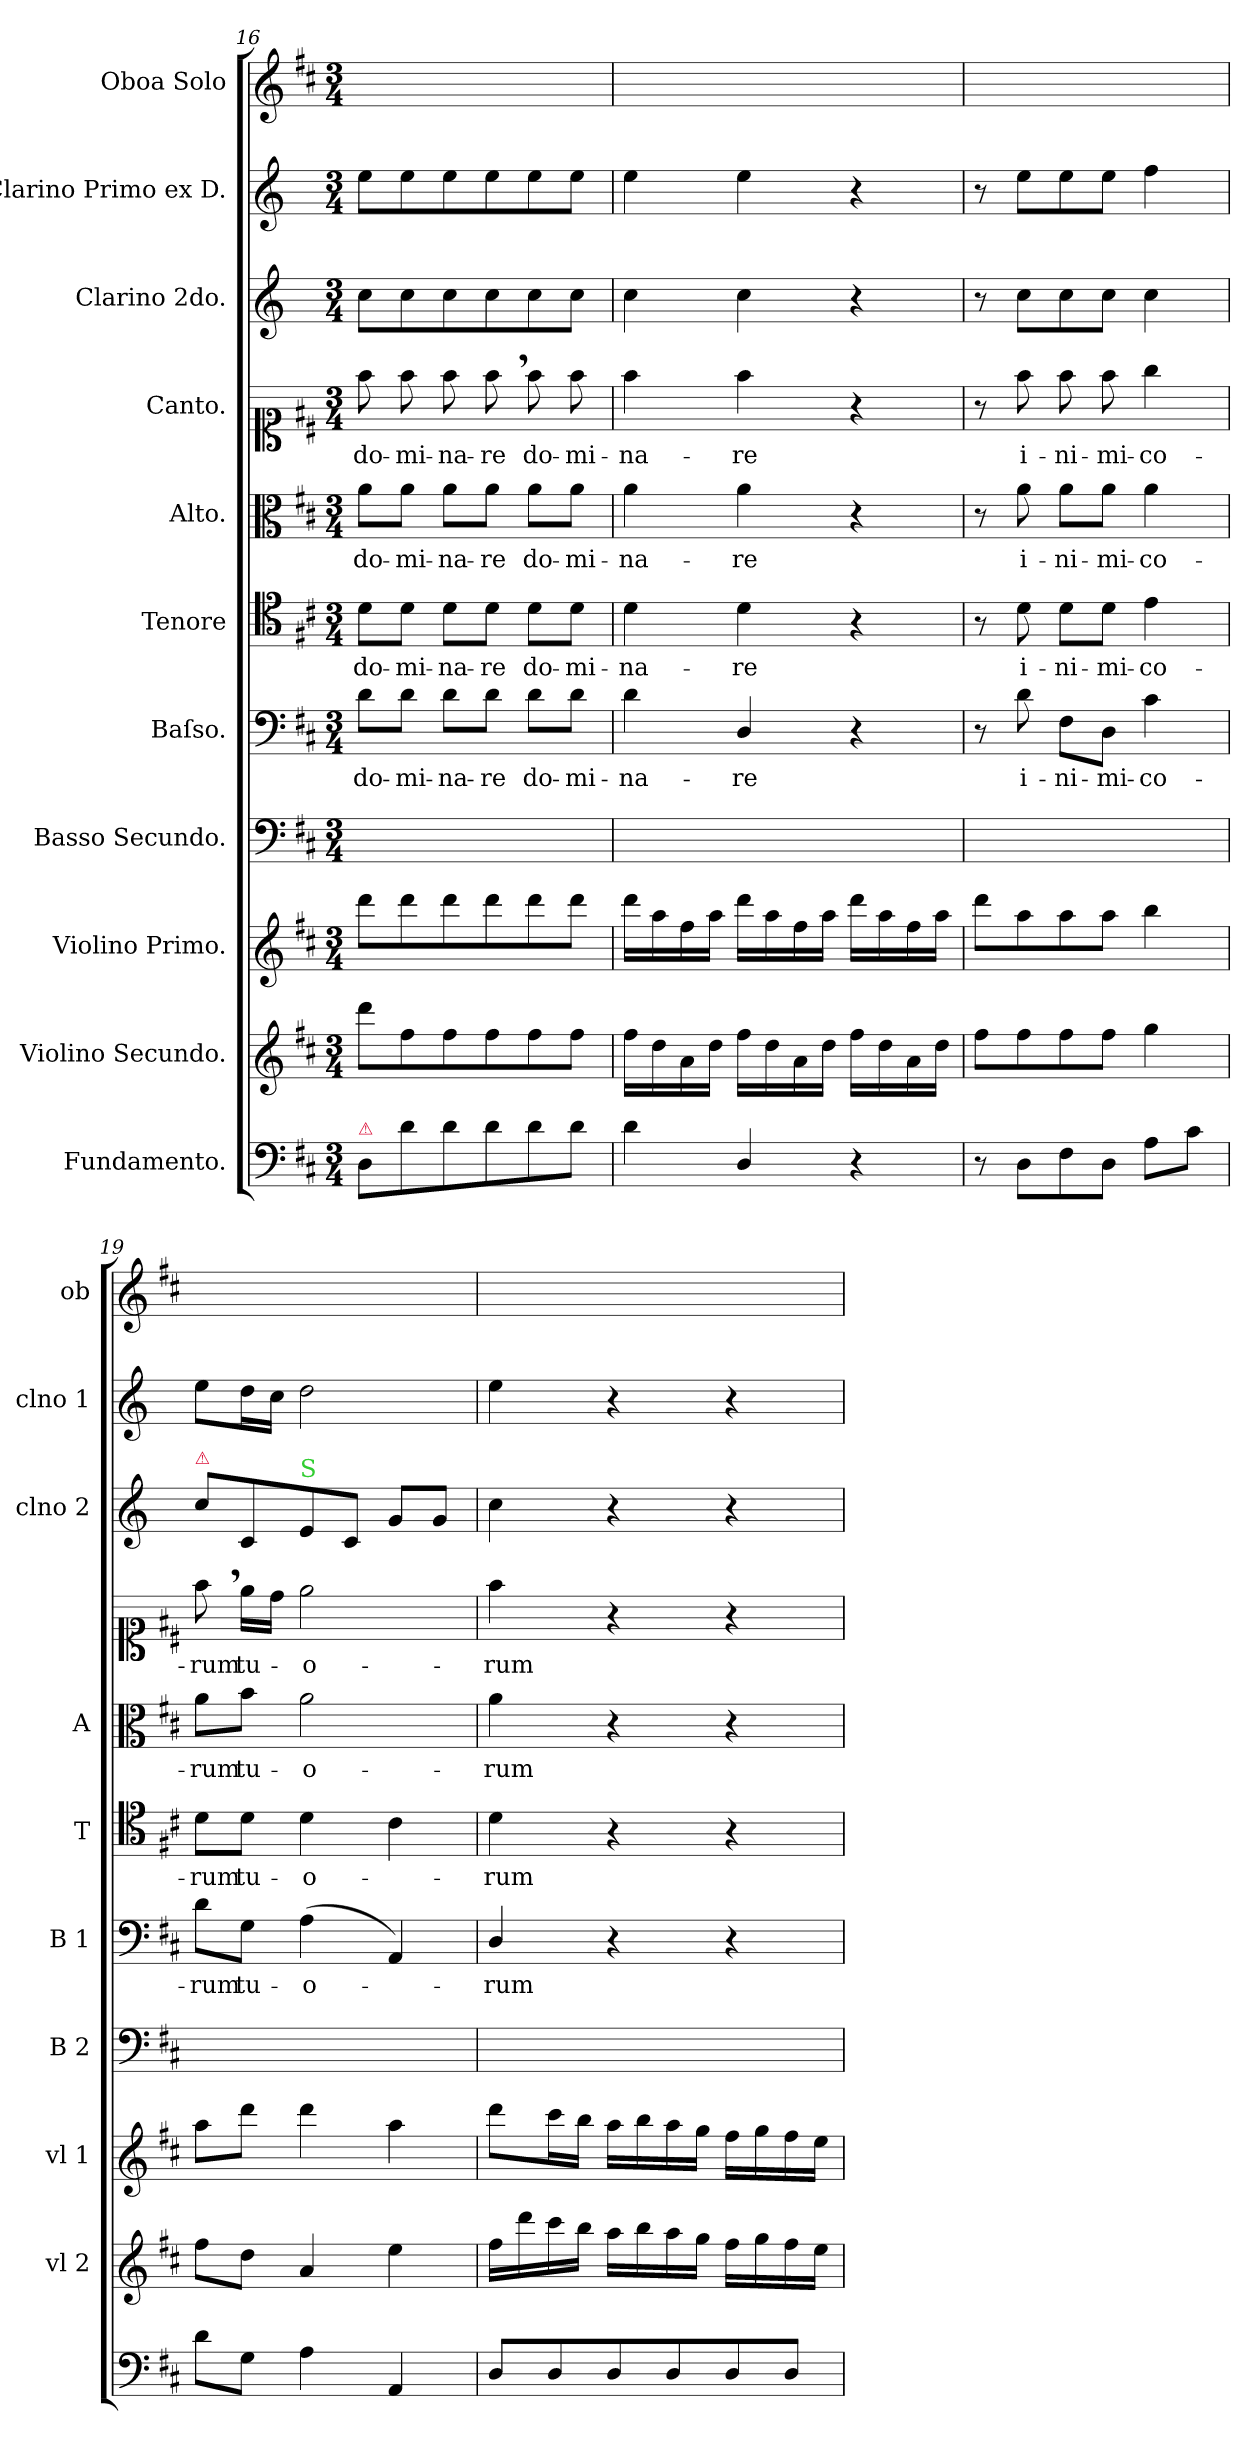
**kern	**kern	**kern	**kern	**kern	**text	**kern	**text	**kern	**text	**kern	**text	**kern	**kern	**kern
*part11	*part10	*part9	*part8	*part7	*part7	*part6	*part6	*part5	*part5	*part4	*part4	*part3	*part2	*part1
*staff11	*staff10	*staff9	*staff8	*staff7	*staff7	*staff6	*staff6	*staff5	*staff5	*staff4	*staff4	*staff3	*staff2	*staff1
*I"Fundamento.	*I"Violino Secundo.	*I"Violino Primo.	*I"Basso Secundo.	*I"Baſso.	*	*I"Tenore	*	*I"Alto.	*	*I"Canto.	*	*I"Clarino 2do.	*I"Clarino Primo ex D.	*I"Oboa Solo
*	*I'vl 2	*I'vl 1	*I'B 2	*I'B 1	*	*I'T	*	*I'A	*	*	*	*I'clno 2	*I'clno 1	*I'ob
*clefF4	*clefG2	*clefG2	*clefF4	*clefF4	*	*clefC4	*	*clefC3	*	*clefC1	*	*clefG2	*clefG2	*clefG2
*	*	*	*	*	*	*	*	*	*	*	*	*ITrd-1c-2	*ITrd-1c-2	*
*k[f#c#]	*k[f#c#]	*k[f#c#]	*k[f#c#]	*k[f#c#]	*	*k[f#c#]	*	*k[f#c#]	*	*k[f#c#]	*	*k[f#c#]	*k[f#c#]	*k[f#c#]
*D:	*D:	*D:	*D:	*D:	*	*D:	*	*D:	*	*D:	*	*	*	*D:
*M3/4	*M3/4	*M3/4	*M3/4	*M3/4	*	*M3/4	*	*M3/4	*	*M3/4	*	*M3/4	*M3/4	*M3/4
=16	=16	=16	=16	=16	=16	=16	=16	=16	=16	=16	=16	=16	=16	=16
!LO:TX:a:color=crimson:t=⚠	!	!	!	!	!	!	!	!	!	!	!	!	!	!
8D/L	8ddd\L	8ddd\L	2.ryy	8d\L	do-	8d\L	do-	8a\L	do-	8ff#\	do-	8dd\L	8ff#\L	2.ryy
8d\	8ff#\	8ddd\	.	8d\J	-mi-	8d\J	-mi-	8a\J	-mi-	8ff#\	-mi-	8dd\	8ff#\	.
8d\	8ff#\	8ddd\	.	8d\L	-na-	8d\L	-na-	8a\L	-na-	8ff#\	-na-	8dd\	8ff#\	.
8d\	8ff#\	8ddd\	.	8d\J	-re	8d\J	-re	8a\J	-re	8ff#,\	-re	8dd\	8ff#\	.
!	!	!	!	!	!LO:LY:i	!	!LO:LY:i	!	!LO:LY:i	!	!LO:LY:i	!	!	!
8d\	8ff#\	8ddd\	.	8d\L	do-	8d\L	do-	8a\L	do-	8ff#\	do-	8dd\	8ff#\	.
!	!	!	!	!	!LO:LY:i	!	!LO:LY:i	!	!LO:LY:i	!	!LO:LY:i	!	!	!
8d\J	8ff#\J	8ddd\J	.	8d\J	-mi-	8d\J	-mi-	8a\J	-mi-	8ff#\	-mi-	8dd\J	8ff#\J	.
=17	=17	=17	=17	=17	=17	=17	=17	=17	=17	=17	=17	=17	=17	=17
!	!	!	!	!	!LO:LY:i	!	!LO:LY:i	!	!LO:LY:i	!	!LO:LY:i	!	!	!
4d\	16ff#\LL	16ddd\LL	2.ryy	4d\	-na-	4d\	-na-	4a\	-na-	4ff#\	-na-	4dd\	4ff#\	2.ryy
.	16dd\	16aa\	.	.	.	.	.	.	.	.	.	.	.	.
.	16a\	16ff#\	.	.	.	.	.	.	.	.	.	.	.	.
.	16dd\JJ	16aa\JJ	.	.	.	.	.	.	.	.	.	.	.	.
!	!	!	!	!	!LO:LY:i	!	!LO:LY:i	!	!LO:LY:i	!	!LO:LY:i	!	!	!
4D/	16ff#\LL	16ddd\LL	.	4D/	-re	4d\	-re	4a\	-re	4ff#\	-re	4dd\	4ff#\	.
.	16dd\	16aa\	.	.	.	.	.	.	.	.	.	.	.	.
.	16a\	16ff#\	.	.	.	.	.	.	.	.	.	.	.	.
.	16dd\JJ	16aa\JJ	.	.	.	.	.	.	.	.	.	.	.	.
4r	16ff#\LL	16ddd\LL	.	4r	.	4r	.	4r	.	4r	.	4r	4r	.
.	16dd\	16aa\	.	.	.	.	.	.	.	.	.	.	.	.
.	16a\	16ff#\	.	.	.	.	.	.	.	.	.	.	.	.
.	16dd\JJ	16aa\JJ	.	.	.	.	.	.	.	.	.	.	.	.
=18	=18	=18	=18	=18	=18	=18	=18	=18	=18	=18	=18	=18	=18	=18
8r	8ff#\L	8ddd\L	2.ryy	8r	.	8r	.	8r	.	8r	.	8r	8r	2.ryy
8D\L	8ff#\	8aa\	.	8d\	i-	8d\	i-	8a\	i-	8ff#\	i-	8dd\L	8ff#\L	.
8F#\	8ff#\	8aa\	.	8F#\L	-ni-	8d\L	-ni-	8a\L	-ni-	8ff#\	-ni-	8dd\	8ff#\	.
8D\J	8ff#\J	8aa\J	.	8D\J	-mi-	8d\J	-mi-	8a\J	-mi-	8ff#\	-mi-	8dd\J	8ff#\J	.
8A\L	4gg\	4bb\	.	4c#\	-co-	4e\	-co-	4a\	-co-	4gg\	-co-	4dd\	4gg\	.
8c#\J	.	.	.	.	.	.	.	.	.	.	.	.	.	.
=19	=19	=19	=19	=19	=19	=19	=19	=19	=19	=19	=19	=19	=19	=19
!	!	!	!	!	!	!	!	!	!	!	!	!LO:TX:a:color=crimson:t=⚠	!	!
8d\L	8ff#\L	8aa\L	2.ryy	8d\L	-rum	8d\L	-rum	8a\L	-rum	8ff#,\	-rum	8dd\L	8ff#\L	2.ryy
8G\J	8dd\J	8ddd\J	.	8G\J	tu-	8d\J	tu-	8b\J	tu-	16ee\LL	tu-	8d/	16ee\L	.
.	.	.	.	.	.	.	.	.	.	16dd\JJ	.	.	16dd\JJ	.
!	!	!	!	!	!	!	!	!	!	!	!	!LO:TX:a:color=limegreen:t=S	!	!
4A\	4a/	4ddd\	.	(>4A\	-o-	4d\	-o-	2a\	-o-	2ee\	-o-	8f#/	2ee\	.
.	.	.	.	.	.	.	.	.	.	.	.	8d/J	.	.
4AA/	4ee\	4aa\	.	4AA/)	.	4c#\	.	.	.	.	.	8a/L	.	.
.	.	.	.	.	.	.	.	.	.	.	.	8a/J	.	.
=20	=20	=20	=20	=20	=20	=20	=20	=20	=20	=20	=20	=20	=20	=20
8D/L	16ff#\LL	8ddd\L	2.ryy	4D/	-rum	4d\	-rum	4a\	-rum	4ff#\	-rum	4dd\	4ff#\	2.ryy
.	16ddd\	.	.	.	.	.	.	.	.	.	.	.	.	.
8D/	16ccc#\	16ccc#\L	.	.	.	.	.	.	.	.	.	.	.	.
.	16bb\JJ	16bb\JJ	.	.	.	.	.	.	.	.	.	.	.	.
8D/	16aa\LL	16aa\LL	.	4r	.	4r	.	4r	.	4r	.	4r	4r	.
.	16bb\	16bb\	.	.	.	.	.	.	.	.	.	.	.	.
8D/	16aa\	16aa\	.	.	.	.	.	.	.	.	.	.	.	.
.	16gg\JJ	16gg\JJ	.	.	.	.	.	.	.	.	.	.	.	.
8D/	16ff#\LL	16ff#\LL	.	4r	.	4r	.	4r	.	4r	.	4r	4r	.
.	16gg\	16gg\	.	.	.	.	.	.	.	.	.	.	.	.
8D/J	16ff#\	16ff#\	.	.	.	.	.	.	.	.	.	.	.	.
.	16ee\JJ	16ee\JJ	.	.	.	.	.	.	.	.	.	.	.	.
=	=	=	=	=	=	=	=	=	=	=	=	=	=	=
*-	*-	*-	*-	*-	*-	*-	*-	*-	*-	*-	*-	*-	*-	*-
